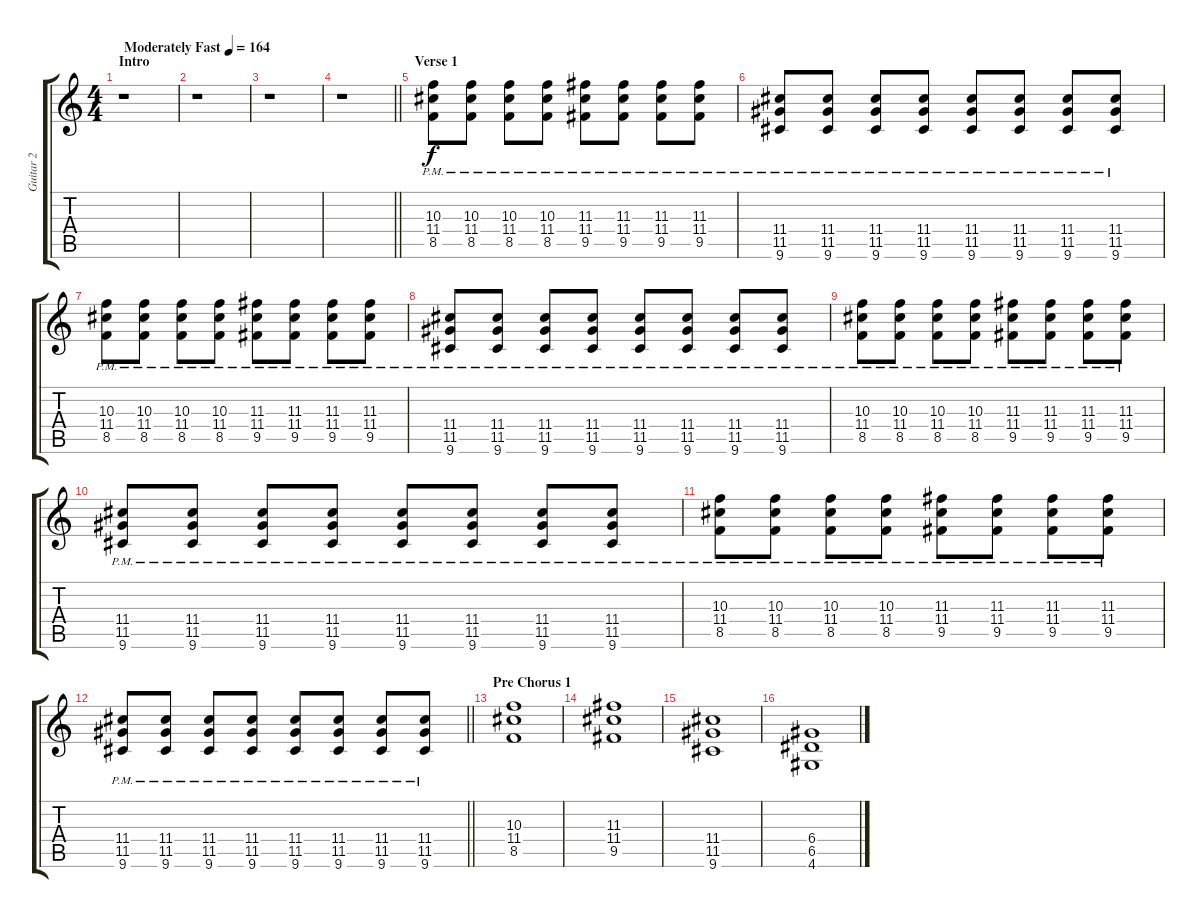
\track ("Guitar 2" "Guitar 2") {instrument overdrivenguitar}
\staff {score tabs}
\tuning (E4 B3 G3 D3 A2 E2) {hide}
\ts (4 4)
\section ("" "Intro")
\tempo (164 "Moderately Fast")
\clef g2
\ks c
r.1{dy f instrument overdrivenguitar} |
r.1 |
r.1 |
\barLineRight lightlight
r.1 |
\section ("" "Verse 1")
(10.3{pm} 11.4{pm} 8.5{pm}).8 (10.3{pm} 11.4{pm} 8.5{pm}).8 (10.3{pm} 11.4{pm} 8.5{pm}).8 (10.3{pm} 11.4{pm} 8.5{pm}).8 (11.3{pm} 11.4{pm} 9.5{pm}).8 (11.3{pm} 11.4{pm} 9.5{pm}).8 (11.3{pm} 11.4{pm} 9.5{pm}).8 (11.3{pm} 11.4{pm} 9.5{pm}).8 |
(11.4{pm} 11.5{pm} 9.6{pm}).8 (11.4{pm} 11.5{pm} 9.6{pm}).8 (11.4{pm} 11.5{pm} 9.6{pm}).8 (11.4{pm} 11.5{pm} 9.6{pm}).8 (11.4{pm} 11.5{pm} 9.6{pm}).8 (11.4{pm} 11.5{pm} 9.6{pm}).8 (11.4{pm} 11.5{pm} 9.6{pm}).8 (11.4{pm} 11.5{pm} 9.6{pm}).8 |
(10.3{pm} 11.4{pm} 8.5{pm}).8 (10.3{pm} 11.4{pm} 8.5{pm}).8 (10.3{pm} 11.4{pm} 8.5{pm}).8 (10.3{pm} 11.4{pm} 8.5{pm}).8 (11.3{pm} 11.4{pm} 9.5{pm}).8 (11.3{pm} 11.4{pm} 9.5{pm}).8 (11.3{pm} 11.4{pm} 9.5{pm}).8 (11.3{pm} 11.4{pm} 9.5{pm}).8 |
(11.4{pm} 11.5{pm} 9.6{pm}).8 (11.4{pm} 11.5{pm} 9.6{pm}).8 (11.4{pm} 11.5{pm} 9.6{pm}).8 (11.4{pm} 11.5{pm} 9.6{pm}).8 (11.4{pm} 11.5{pm} 9.6{pm}).8 (11.4{pm} 11.5{pm} 9.6{pm}).8 (11.4{pm} 11.5{pm} 9.6{pm}).8 (11.4{pm} 11.5{pm} 9.6{pm}).8 |
(10.3{pm} 11.4{pm} 8.5{pm}).8 (10.3{pm} 11.4{pm} 8.5{pm}).8 (10.3{pm} 11.4{pm} 8.5{pm}).8 (10.3{pm} 11.4{pm} 8.5{pm}).8 (11.3{pm} 11.4{pm} 9.5{pm}).8 (11.3{pm} 11.4{pm} 9.5{pm}).8 (11.3{pm} 11.4{pm} 9.5{pm}).8 (11.3{pm} 11.4{pm} 9.5{pm}).8 |
(11.4{pm} 11.5{pm} 9.6{pm}).8 (11.4{pm} 11.5{pm} 9.6{pm}).8 (11.4{pm} 11.5{pm} 9.6{pm}).8 (11.4{pm} 11.5{pm} 9.6{pm}).8 (11.4{pm} 11.5{pm} 9.6{pm}).8 (11.4{pm} 11.5{pm} 9.6{pm}).8 (11.4{pm} 11.5{pm} 9.6{pm}).8 (11.4{pm} 11.5{pm} 9.6{pm}).8 |
(10.3{pm} 11.4{pm} 8.5{pm}).8 (10.3{pm} 11.4{pm} 8.5{pm}).8 (10.3{pm} 11.4{pm} 8.5{pm}).8 (10.3{pm} 11.4{pm} 8.5{pm}).8 (11.3{pm} 11.4{pm} 9.5{pm}).8 (11.3{pm} 11.4{pm} 9.5{pm}).8 (11.3{pm} 11.4{pm} 9.5{pm}).8 (11.3{pm} 11.4{pm} 9.5{pm}).8 |
\barLineRight lightlight
(11.4{pm} 11.5{pm} 9.6{pm}).8 (11.4{pm} 11.5{pm} 9.6{pm}).8 (11.4{pm} 11.5{pm} 9.6{pm}).8 (11.4{pm} 11.5{pm} 9.6{pm}).8 (11.4{pm} 11.5{pm} 9.6{pm}).8 (11.4{pm} 11.5{pm} 9.6{pm}).8 (11.4{pm} 11.5{pm} 9.6{pm}).8 (11.4{pm} 11.5{pm} 9.6{pm}).8 |
\section ("" "Pre Chorus 1")
(10.3 11.4 8.5).1 |
(11.3 11.4 9.5).1 |
(11.4 11.5 9.6).1 |
(6.4 6.5 4.6).1
